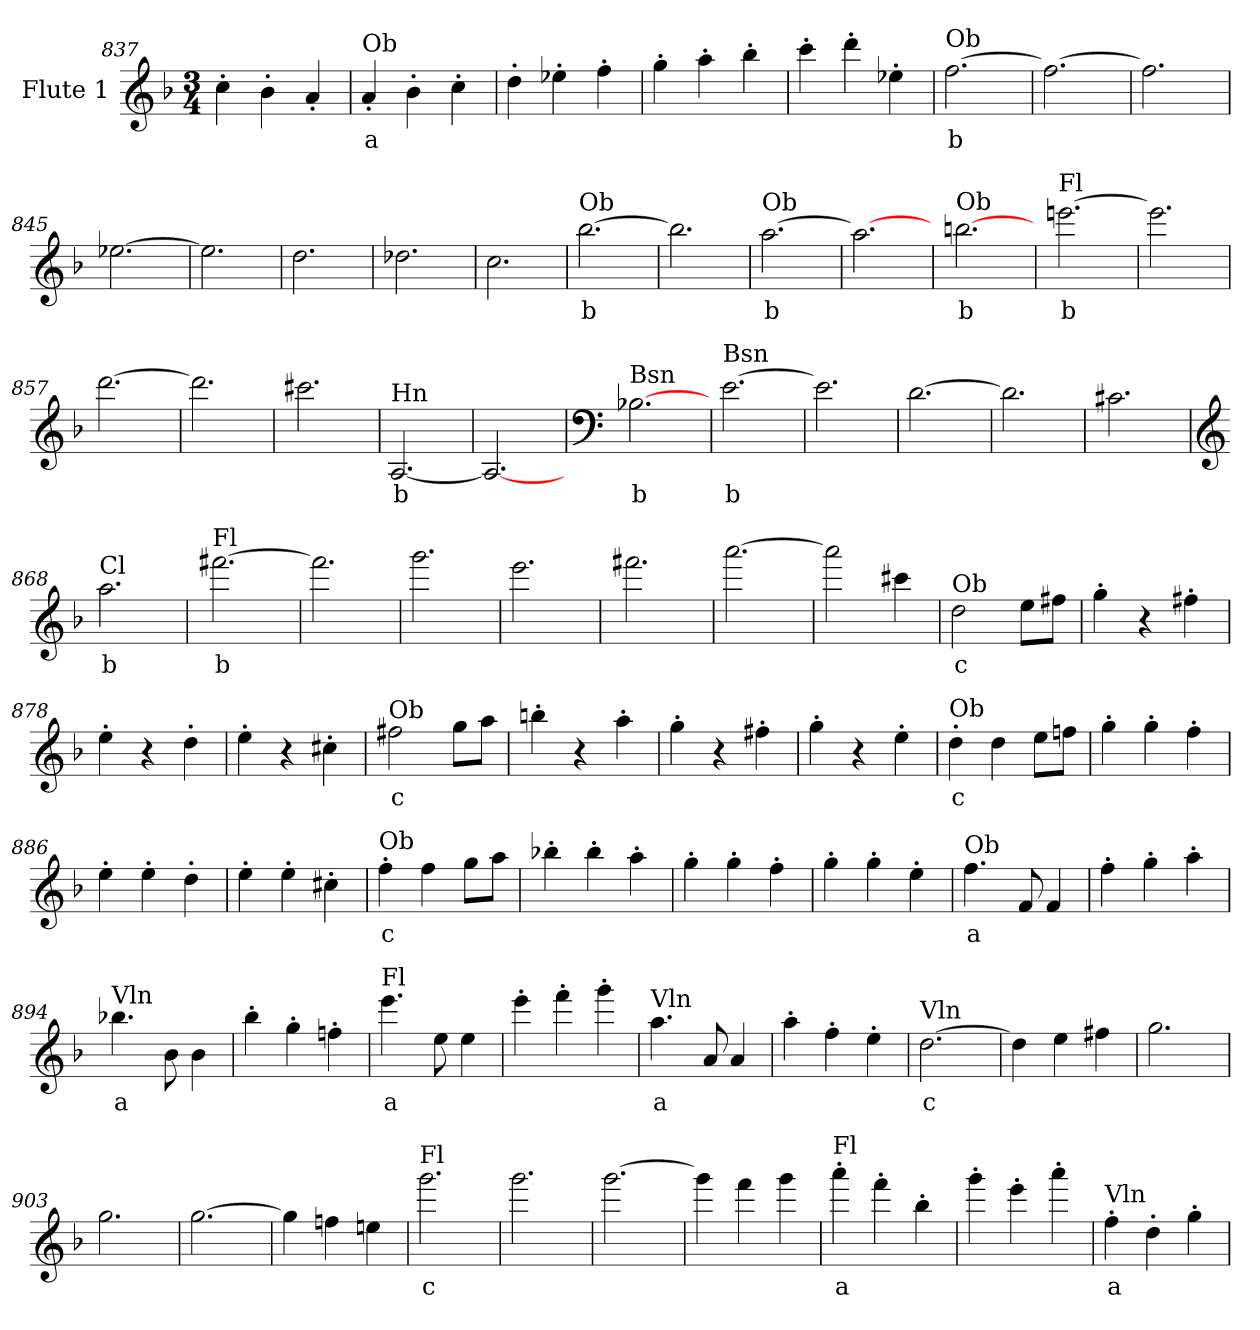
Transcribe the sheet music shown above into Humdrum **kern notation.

**kern	**text
*part1	*part1
*staff1	*staff1
*I"Flute 1	*
*I'Fl 1	*
*clefG2	*
*k[b-]	*
*M3/4	*
=837	=837
4cc'	.
4b-'	.
4a'	.
=838	=838
!LO:TX:a:t=Ob	!
!	!LO:LY:b:color=#FF0000
4a'	a
4b-'	.
4cc'	.
=839	=839
4dd'	.
4ee-X'	.
4ff'	.
=840	=840
4gg'	.
4aa'	.
4bb-'	.
=841	=841
4ccc'	.
4ddd'	.
4ee-X'	.
=842	=842
!LO:TX:a:t=Ob	!
!	!LO:LY:b:color=#FF0000
[2.ff	b
=843	=843
2.ff_	.
=844	=844
2.ff]	.
=845	=845
[2.ee-X	.
!!LO:PB:g=z
=846	=846
2.ee-]	.
=847	=847
2.dd	.
=848	=848
2.dd-X	.
=849	=849
2.cc	.
=850	=850
!LO:TX:a:t=Ob	!
!	!LO:LY:b:color=#FF0000
[2.bb-	b
=851	=851
2.bb-]	.
=852	=852
!LO:TX:a:t=Ob	!
!	!LO:LY:b:color=#FF0000
[2.aa	b
=853	=853
2.aa_	.
=854	=854
!LO:TX:a:t=Ob	!
!	!LO:LY:b:color=#FF0000
[2.bbn	b
=855	=855
!LO:TX:a:t=Fl	!
!	!LO:LY:b:color=#FF0000
[2.eeen	b
=856	=856
2.eee]	.
=857	=857
[2.ddd	.
=858	=858
2.ddd]	.
!!LO:PB:g=z
=859	=859
2.ccc#X	.
=860	=860
!LO:TX:a:t=Hn	!
!	!LO:LY:b:color=#FF0000
[2.A	b
=861	=861
2.A_	.
=862	=862
*clefF4	*
!LO:TX:a:t=Bsn	!
!	!LO:LY:b:color=#FF0000
[2.B-X	b
=863	=863
!LO:TX:a:t=Bsn	!
!	!LO:LY:b:color=#FF0000
[2.e	b
=864	=864
2.e]	.
=865	=865
[2.d	.
=866	=866
2.d]	.
=867	=867
2.c#X	.
=868	=868
*clefG2	*
!LO:TX:a:t=Cl	!
!	!LO:LY:b:color=#FF0000
2.aa	b
=869	=869
!LO:TX:a:t=Fl	!
!	!LO:LY:b:color=#FF0000
[2.fff#X	b
=870	=870
2.fff#]	.
!!LO:PB:g=z
=871	=871
2.ggg	.
=872	=872
2.eee	.
=873	=873
2.fff#X	.
=874	=874
[2.aaa	.
=875	=875
2aaa]	.
4ccc#X	.
=876	=876
!LO:TX:a:t=Ob	!
!	!LO:LY:b:color=#FF0000
2dd	c
8ee\L	.
8ff#X\J	.
=877	=877
4gg'	.
4r	.
4ff#X'	.
=878	=878
4ee'	.
4r	.
4dd'	.
=879	=879
4ee'	.
4r	.
4cc#X'	.
=880	=880
!LO:TX:a:t=Ob	!
!	!LO:LY:b:color=#FF0000
2ff#X	c
8gg\L	.
8aa\J	.
=881	=881
4bbn'	.
4r	.
4aa'	.
=882	=882
4gg'	.
4r	.
4ff#X'	.
!!LO:PB:g=z
=883	=883
4gg'	.
4r	.
4ee'	.
=884	=884
!LO:TX:a:t=Ob	!
!	!LO:LY:b:color=#FF0000
4dd'	c
4dd	.
8ee\L	.
8ffn\J	.
=885	=885
4gg'	.
4gg'	.
4ff'	.
=886	=886
4ee'	.
4ee'	.
4dd'	.
=887	=887
4ee'	.
4ee'	.
4cc#X'	.
=888	=888
!LO:TX:a:t=Ob	!
!	!LO:LY:b:color=#FF0000
4ff'	c
4ff	.
8gg\L	.
8aa\J	.
=889	=889
4bb-X'	.
4bb-'	.
4aa'	.
=890	=890
4gg'	.
4gg'	.
4ff'	.
=891	=891
4gg'	.
4gg'	.
4ee'	.
=892	=892
!LO:TX:a:t=Ob	!
!	!LO:LY:b:color=#FF0000
4.ff	a
8f	.
4f	.
=893	=893
4ff'	.
4gg'	.
4aa'	.
=894	=894
!LO:TX:a:t=Vln	!
!	!LO:LY:b:color=#FF0000
4.bb-X	a
8b-	.
4b-	.
!!LO:PB:g=z
=895	=895
4bb-'	.
4gg'	.
4ffn'	.
=896	=896
!LO:TX:a:t=Fl	!
!	!LO:LY:b:color=#FF0000
4.eee	a
8ee	.
4ee	.
=897	=897
4eee'	.
4fff'	.
4ggg'	.
=898	=898
!LO:TX:a:t=Vln	!
!	!LO:LY:b:color=#FF0000
4.aa	a
8a	.
4a	.
=899	=899
4aa'	.
4ff'	.
4ee'	.
=900	=900
!LO:TX:a:t=Vln	!
!	!LO:LY:b:color=#FF0000
[2.dd	c
=901	=901
4dd]	.
4ee	.
4ff#X	.
=902	=902
2.gg	.
=903	=903
2.gg	.
=904	=904
[2.gg	.
=905	=905
4gg]	.
4ffn	.
4een	.
=906	=906
!LO:TX:a:t=Fl	!
!	!LO:LY:b:color=#FF0000
2.ggg	c
=907	=907
2.ggg	.
=908	=908
[2.ggg	.
!!LO:PB:g=z
=909	=909
4ggg]	.
4fff	.
4ggg	.
=910	=910
!LO:TX:a:t=Fl	!
!	!LO:LY:b:color=#FF0000
4aaa'	a
4fff'	.
4bb-'	.
=911	=911
4ggg'	.
4eee'	.
4aaa'	.
=912	=912
!LO:TX:a:t=Vln	!
!	!LO:LY:b:color=#FF0000
4ff'	a
4dd'	.
4gg'	.
=	=
*-	*-
